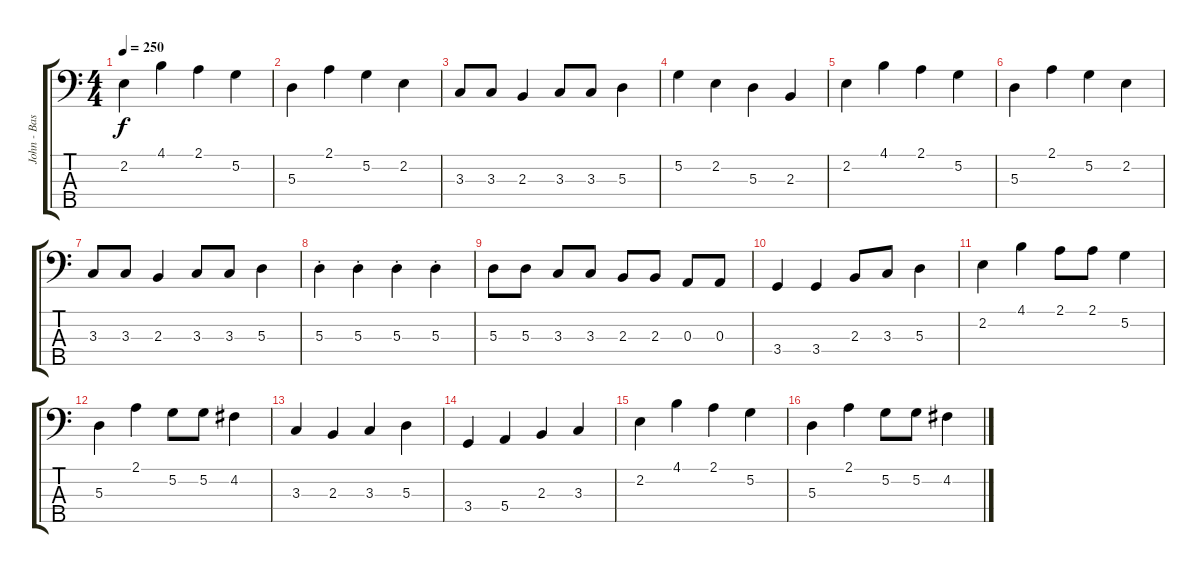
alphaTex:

\track ("John - Bass" "John - Bas") {instrument electricbassfinger}
\staff {score tabs}
\tuning (G2 D2 A1 E1 B0) {hide}
\ts (4 4)
\tempo 250
\clef f4
\ks c
2.2.4{dy f} 4.1.4 2.1.4 5.2.4 |
5.3.4 2.1.4 5.2.4 2.2.4 |
3.3.8 3.3.8 2.3.4 3.3.8 3.3.8 5.3.4 |
5.2.4 2.2.4 5.3.4 2.3.4 |
2.2.4 4.1.4 2.1.4 5.2.4 |
5.3.4 2.1.4 5.2.4 2.2.4 |
3.3.8 3.3.8 2.3.4 3.3.8 3.3.8 5.3.4 |
5.3{st}.4 5.3{st}.4 5.3{st}.4 5.3{st}.4 |
5.3.8 5.3.8 3.3.8 3.3.8 2.3.8 2.3.8 0.3.8 0.3.8 |
3.4.4 3.4.4 2.3.8 3.3.8 5.3.4 |
2.2.4 4.1.4 2.1.8 2.1.8 5.2.4 |
5.3.4 2.1.4 5.2.8 5.2.8 4.2.4 |
3.3.4 2.3.4 3.3.4 5.3.4 |
3.4.4 5.4.4 2.3.4 3.3.4 |
2.2.4 4.1.4 2.1.4 5.2.4 |
5.3.4 2.1.4 5.2.8 5.2.8 4.2.4
